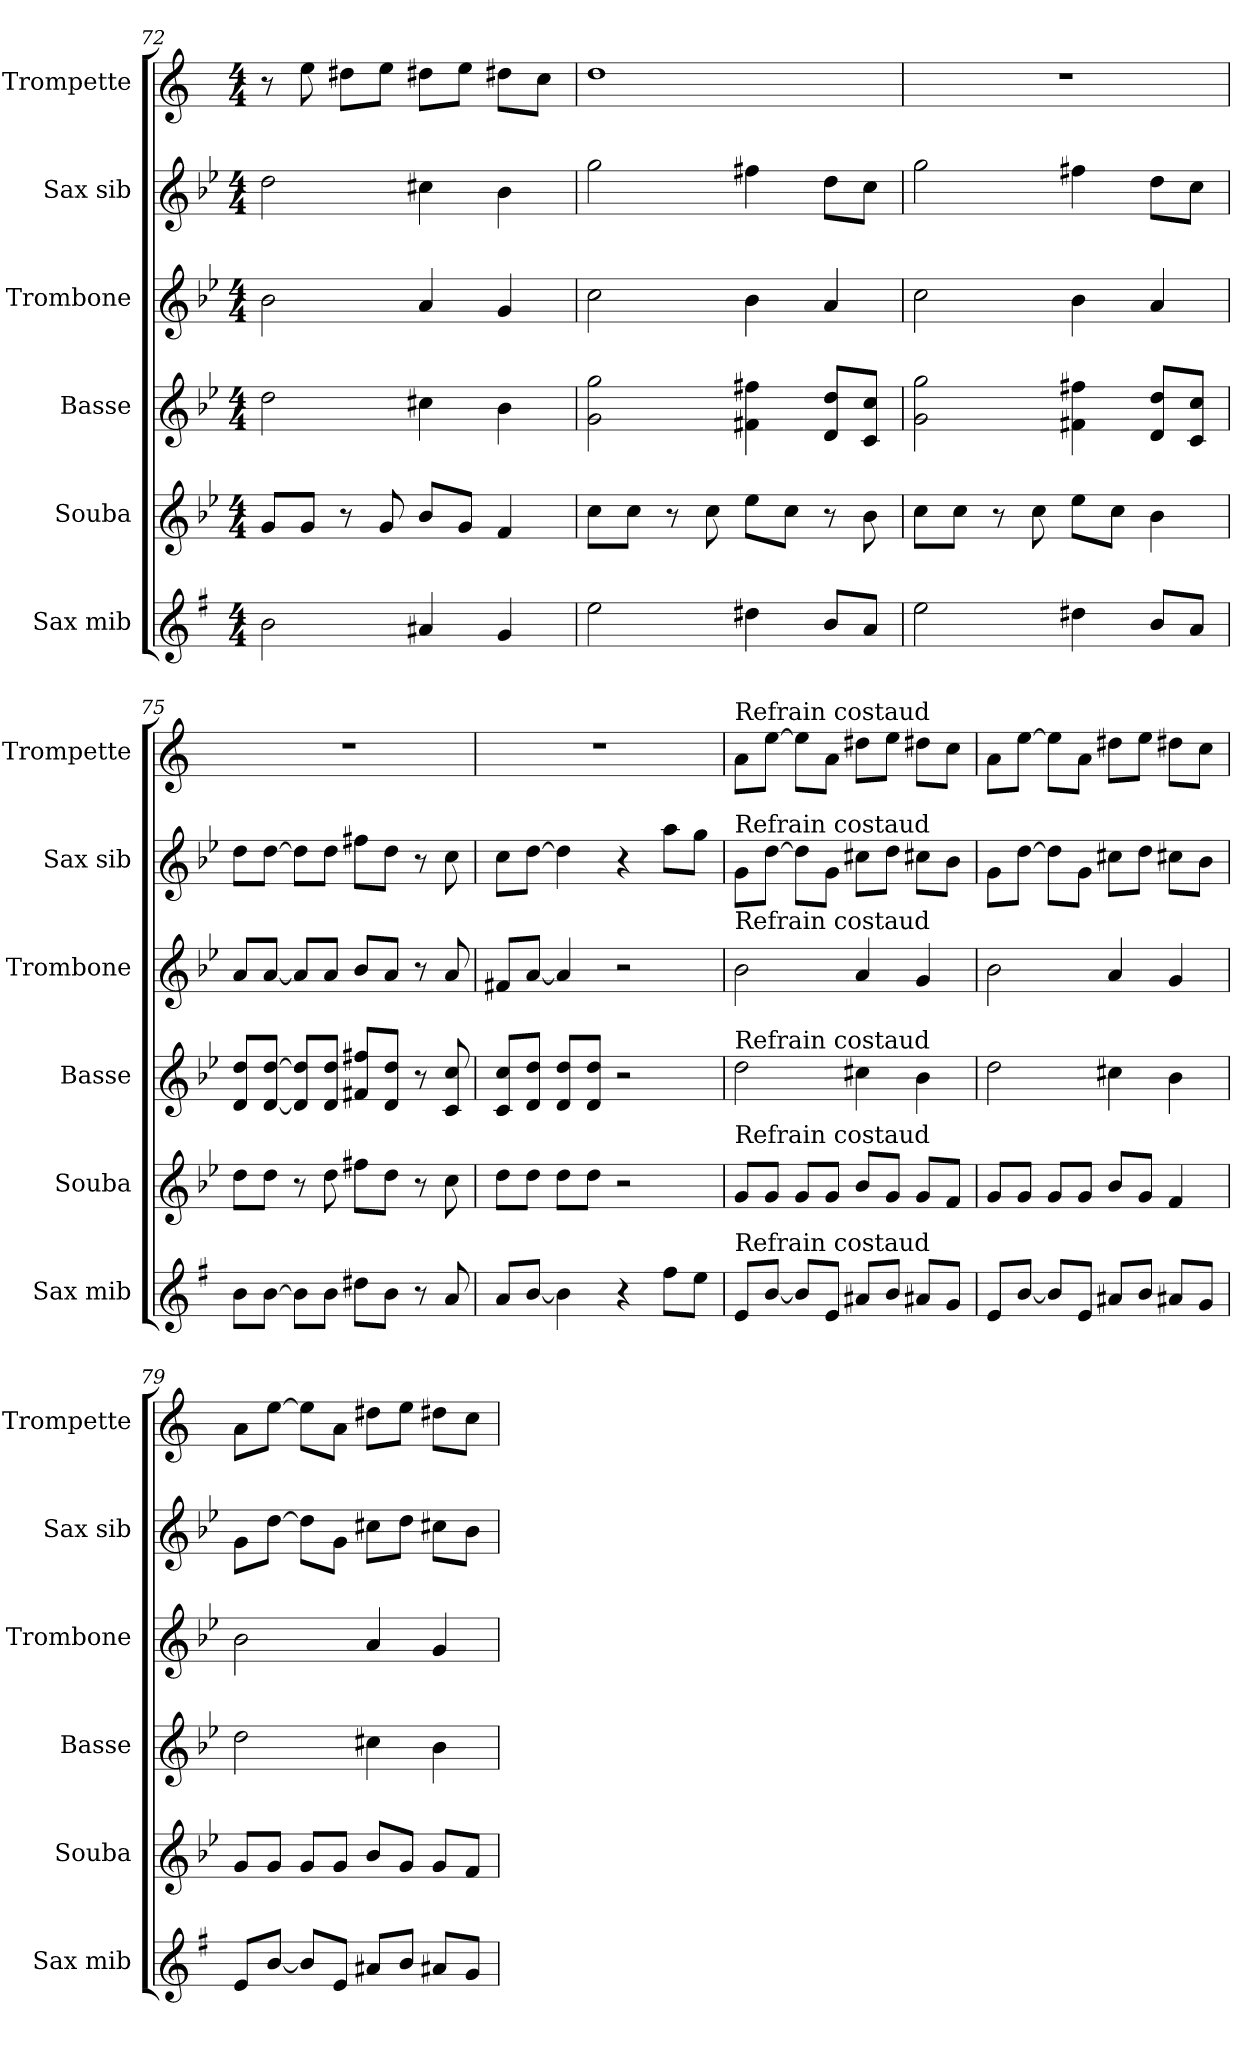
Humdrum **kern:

**kern	**kern	**kern	**kern	**kern	**kern
*part6	*part5	*part4	*part3	*part2	*part1
*staff6	*staff5	*staff4	*staff3	*staff2	*staff1
*I"Sax mib	*I"Souba	*I"Basse	*I"Trombone	*I"Sax sib	*I"Trompette
*I'Sax mib	*I'Souba	*I'Basse	*I'Trombone	*I'Sax sib	*I'Trompette
*clefG2	*clefG2	*clefG2	*clefG2	*clefG2	*clefG2
*ITrd5c9	*ITrd15c26	*ITrd8c14	*ITrd8c14	*ITrd8c14	*ITrd1c2
*k[b-e-]	*k[b-e-]	*k[b-e-]	*k[b-e-]	*k[b-e-]	*k[b-e-]
*M4/4	*M4/4	*M4/4	*M4/4	*M4/4	*M4/4
=72	=72	=72	=72	=72	=72
2d	8GGL	2d	2B-	2d	8r
.	8GGJ	.	.	.	8dd
.	8r	.	.	.	8cc#XL
.	8GG	.	.	.	8ddJ
4c#X	8BB-L	4c#X	4A	4c#X	8cc#XL
.	8GGJ	.	.	.	8ddJ
4B-	4FF	4B-	4G	4B-	8cc#XL
.	.	.	.	.	8b-J
=73	=73	=73	=73	=73	=73
2g	8CL	2G 2g	2c	2g	1cc
.	8CJ	.	.	.	.
.	8r	.	.	.	.
.	8C	.	.	.	.
4f#X	8E-L	4F#X 4f#X	4B-	4f#X	.
.	8CJ	.	.	.	.
8dL	8r	8D 8dL	4A	8dL	.
8cJ	8BB-	8C 8cJ	.	8cJ	.
=74	=74	=74	=74	=74	=74
2g	8CL	2G 2g	2c	2g	1r
.	8CJ	.	.	.	.
.	8r	.	.	.	.
.	8C	.	.	.	.
4f#X	8E-L	4F#X 4f#X	4B-	4f#X	.
.	8CJ	.	.	.	.
8dL	4BB-	8D 8dL	4A	8dL	.
8cJ	.	8C 8cJ	.	8cJ	.
=75	=75	=75	=75	=75	=75
8dL	8DL	8D 8dL	8AL	8dL	1r
[8dJ	8DJ	[8D [8dJ	[8AJ	[8dJ	.
8dL]	8r	8D] 8d]L	8AL]	8dL]	.
8dJ	8D	8D 8dJ	8AJ	8dJ	.
8f#XL	8F#XL	8F#X 8f#XL	8B-L	8f#XL	.
8dJ	8DJ	8D 8dJ	8AJ	8dJ	.
8r	8r	8r	8r	8r	.
8c	8C	8C 8c	8A	8c	.
=76	=76	=76	=76	=76	=76
8cL	8DL	8C 8cL	8F#XL	8cL	1r
[8dJ	8DJ	8D 8dJ	[8AJ	[8dJ	.
4d]	8DL	8D 8dL	4A]	4d]	.
.	8DJ	8D 8dJ	.	.	.
4r	2r	2r	2r	4r	.
8aL	.	.	.	8aL	.
8gJ	.	.	.	8gJ	.
=77	=77	=77	=77	=77	=77
!	!	!	!	!	!LO:TX:t=Refrain costaud
!	!	!	!	!LO:TX:t=Refrain costaud	!
!	!	!	!LO:TX:t=Refrain costaud	!	!
!	!	!LO:TX:t=Refrain costaud	!	!	!
!	!LO:TX:t=Refrain costaud	!	!	!	!
!LO:TX:t=Refrain costaud	!	!	!	!	!
8GL	8GGL	2d	2B-	8GL	8gL
[8dJ	8GGJ	.	.	[8dJ	[8ddJ
8dL]	8GGL	.	.	8dL]	8ddL]
8GJ	8GGJ	.	.	8GJ	8gJ
8c#XL	8BB-L	4c#X	4A	8c#XL	8cc#XL
8dJ	8GGJ	.	.	8dJ	8ddJ
8c#XL	8GGL	4B-	4G	8c#XL	8cc#XL
8B-J	8FFJ	.	.	8B-J	8b-J
=78	=78	=78	=78	=78	=78
8GL	8GGL	2d	2B-	8GL	8gL
[8dJ	8GGJ	.	.	[8dJ	[8ddJ
8dL]	8GGL	.	.	8dL]	8ddL]
8GJ	8GGJ	.	.	8GJ	8gJ
8c#XL	8BB-L	4c#X	4A	8c#XL	8cc#XL
8dJ	8GGJ	.	.	8dJ	8ddJ
8c#XL	4FF	4B-	4G	8c#XL	8cc#XL
8B-J	.	.	.	8B-J	8b-J
=79	=79	=79	=79	=79	=79
8GL	8GGL	2d	2B-	8GL	8gL
[8dJ	8GGJ	.	.	[8dJ	[8ddJ
8dL]	8GGL	.	.	8dL]	8ddL]
8GJ	8GGJ	.	.	8GJ	8gJ
8c#XL	8BB-L	4c#X	4A	8c#XL	8cc#XL
8dJ	8GGJ	.	.	8dJ	8ddJ
8c#XL	8GGL	4B-	4G	8c#XL	8cc#XL
8B-J	8FFJ	.	.	8B-J	8b-J
=	=	=	=	=	=
*-	*-	*-	*-	*-	*-
